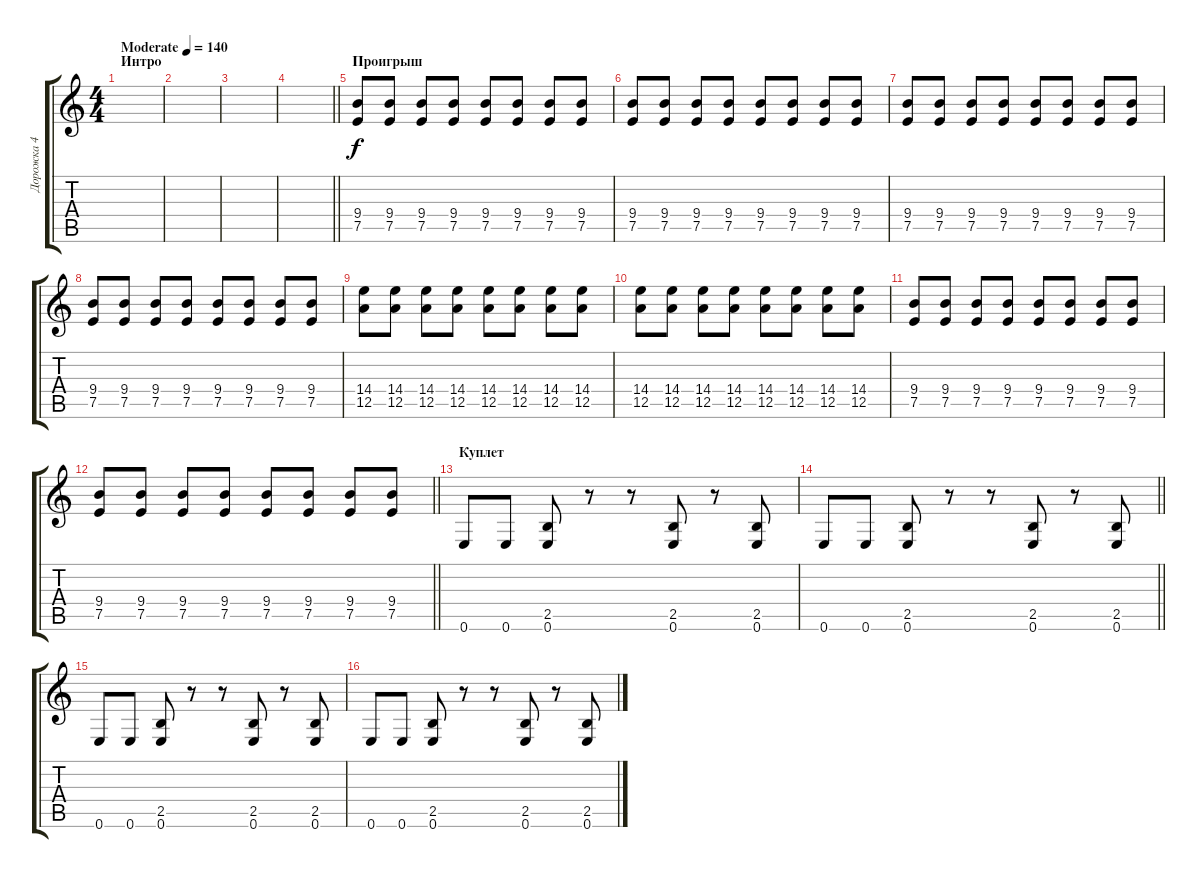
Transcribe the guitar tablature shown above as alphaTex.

\track ("Дорожка 4" "Дорожка 4") {instrument distortionguitar}
\staff {score tabs}
\tuning (E4 B3 G3 D3 A2 E2) {hide}
\ts (4 4)
\section ("" "Интро")
\tempo (140 "Moderate")
\clef g2
\ks c
|
|
|
\barLineRight lightlight
|
\section ("" "Проигрыш")
(9.4 7.5).8 (9.4 7.5).8 (9.4 7.5).8 (9.4 7.5).8 (9.4 7.5).8 (9.4 7.5).8 (9.4 7.5).8 (9.4 7.5).8 |
(9.4 7.5).8 (9.4 7.5).8 (9.4 7.5).8 (9.4 7.5).8 (9.4 7.5).8 (9.4 7.5).8 (9.4 7.5).8 (9.4 7.5).8 |
(9.4 7.5).8 (9.4 7.5).8 (9.4 7.5).8 (9.4 7.5).8 (9.4 7.5).8 (9.4 7.5).8 (9.4 7.5).8 (9.4 7.5).8 |
(9.4 7.5).8 (9.4 7.5).8 (9.4 7.5).8 (9.4 7.5).8 (9.4 7.5).8 (9.4 7.5).8 (9.4 7.5).8 (9.4 7.5).8 |
(14.4 12.5).8 (14.4 12.5).8 (14.4 12.5).8 (14.4 12.5).8 (14.4 12.5).8 (14.4 12.5).8 (14.4 12.5).8 (14.4 12.5).8 |
(14.4 12.5).8 (14.4 12.5).8 (14.4 12.5).8 (14.4 12.5).8 (14.4 12.5).8 (14.4 12.5).8 (14.4 12.5).8 (14.4 12.5).8 |
(9.4 7.5).8 (9.4 7.5).8 (9.4 7.5).8 (9.4 7.5).8 (9.4 7.5).8 (9.4 7.5).8 (9.4 7.5).8 (9.4 7.5).8 |
\barLineRight lightlight
(9.4 7.5).8 (9.4 7.5).8 (9.4 7.5).8 (9.4 7.5).8 (9.4 7.5).8 (9.4 7.5).8 (9.4 7.5).8 (9.4 7.5).8 |
\section ("" "Куплет")
0.6.8 0.6.8 (2.5 0.6).8 r.8 r.8 (2.5 0.6).8 r.8 (2.5 0.6).8 |
\barLineRight lightlight
0.6.8 0.6.8 (2.5 0.6).8 r.8 r.8 (2.5 0.6).8 r.8 (2.5 0.6).8 |
0.6.8 0.6.8 (2.5 0.6).8 r.8 r.8 (2.5 0.6).8 r.8 (2.5 0.6).8 |
0.6.8 0.6.8 (2.5 0.6).8 r.8 r.8 (2.5 0.6).8 r.8 (2.5 0.6).8
